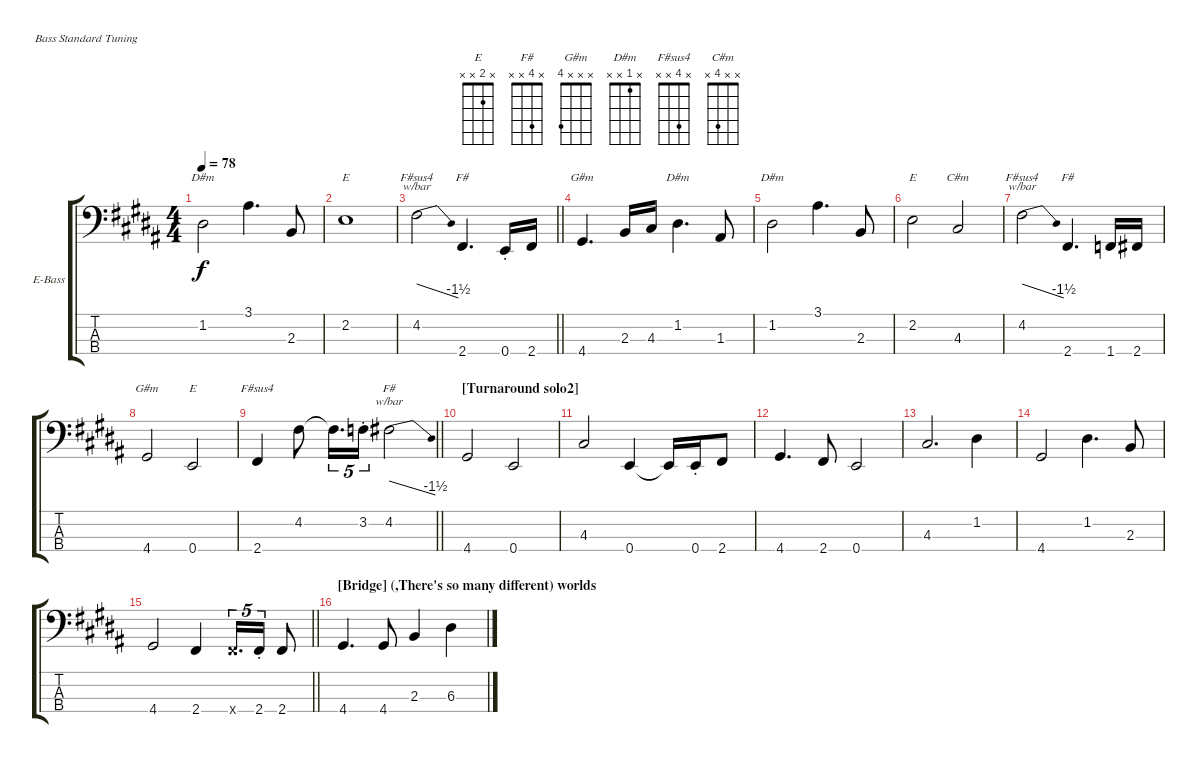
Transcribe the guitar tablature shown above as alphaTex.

\bracketExtendMode groupsimilarinstruments
\firstSystemTrackNameOrientation horizontal
\otherSystemsTrackNameOrientation horizontal
\track ("Bass" "E-Bass") {instrument electricbassfinger}
\staff {score tabs}
\tuning (G2 D2 A1 E1)
\chord ("E" x x x 0)
\chord ("F#" x x x 2)
\chord ("G#m" x x x 4)
\chord ("D#m" x 1 x x)
\chord ("E" x 2 x x)
\chord ("F#sus4" x 4 x x)
\chord ("C#m" x x 4 x)
\chord ("F#" x 4 x x)
\ts (4 4)
\tempo 78
\clef f4
\ks g#minor
1.2.2{ch "D#m" dy f} 3.1.4{d} 2.3.8 |
2.2.1{ch "E"} |
\barLineRight lightlight
4.2.2{tbe (dive default 34.8 0 60 -6) ch "F#sus4"} 2.4.4{d ch "F#"} 0.4{st}.16 2.4.16 |
4.4.4{d ch "G#m"} 2.3.16 4.3.16 1.2.4{d ch "D#m"} 1.3.8 |
1.2.2{ch "D#m"} 3.1.4{d} 2.3.8 |
2.2.2{ch "E"} 4.3.2{ch "C#m"} |
4.2.2{tbe (dive default 34.8 0 60 -6) ch "F#sus4"} 2.4.4{d ch "F#"} 1.4.16 2.4.16 |
4.4.2{ch "G#m"} 0.4.2{ch "E"} |
\barLineRight lightlight
2.4.4{ch "F#sus4"} 4.2.8 4.2{t}.16{d tu (5 4)} 3.2{st}.16{tu (5 4)} 4.2.2{tbe (dive default 34.8 0 60 -6) ch "F#"} |
\section ("" "[Turnaround solo2] ")
4.4.2 0.4.2 |
4.3.2 0.4.4 0.4{t}.16 0.4{st}.16 2.4.8 |
4.4.4{d} 2.4.8 0.4.2 |
4.3.2{d} 1.2.4 |
4.4.2 1.2.4{d} 2.3.8 |
\barLineRight lightlight
4.4.2 2.4.4 2.4{x}.16{d tu (5 4)} 2.4{st}.16{tu (5 4)} 2.4.8 |
\section ("" "[Bridge] (,There's so many different) worlds")
4.4.4{d} 4.4.8 2.3.4 6.3.4
